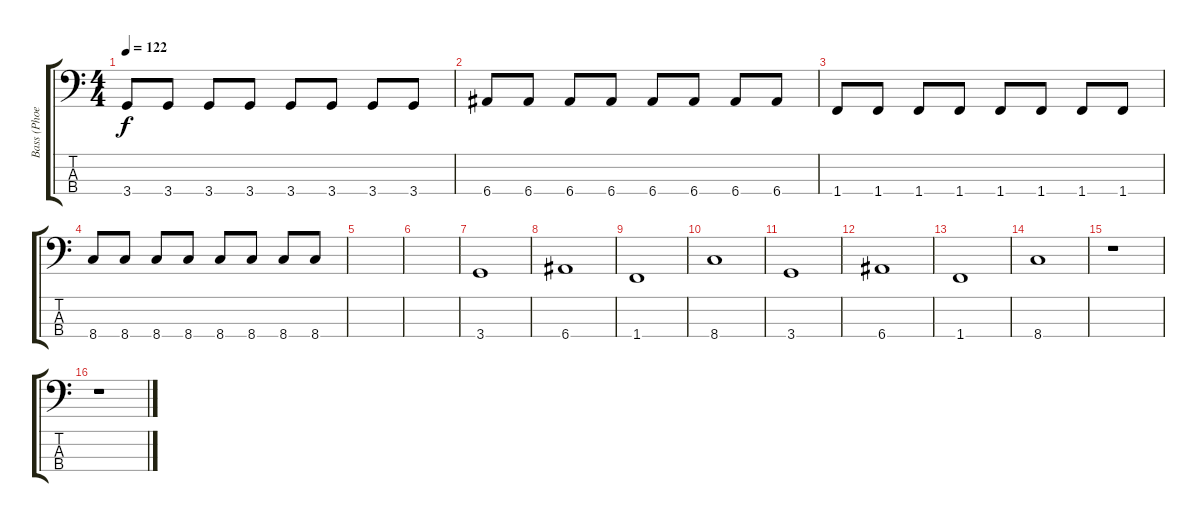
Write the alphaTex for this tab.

\track ("Bass (Phoenix)" "Bass (Phoe") {instrument electricbassfinger}
\staff {score tabs}
\tuning (G2 D2 A1 E1) {hide}
\ts (4 4)
\tempo 122
\clef f4
\ks c
3.4.8{dy f} 3.4.8 3.4.8 3.4.8 3.4.8 3.4.8 3.4.8 3.4.8 |
6.4.8 6.4.8 6.4.8 6.4.8 6.4.8 6.4.8 6.4.8 6.4.8 |
1.4.8 1.4.8 1.4.8 1.4.8 1.4.8 1.4.8 1.4.8 1.4.8 |
8.4.8 8.4.8 8.4.8 8.4.8 8.4.8 8.4.8 8.4.8 8.4.8 |
|
|
3.4.1 |
6.4.1 |
1.4.1 |
8.4.1 |
3.4.1 |
6.4.1 |
1.4.1 |
8.4.1 |
r.1 |
r.1
